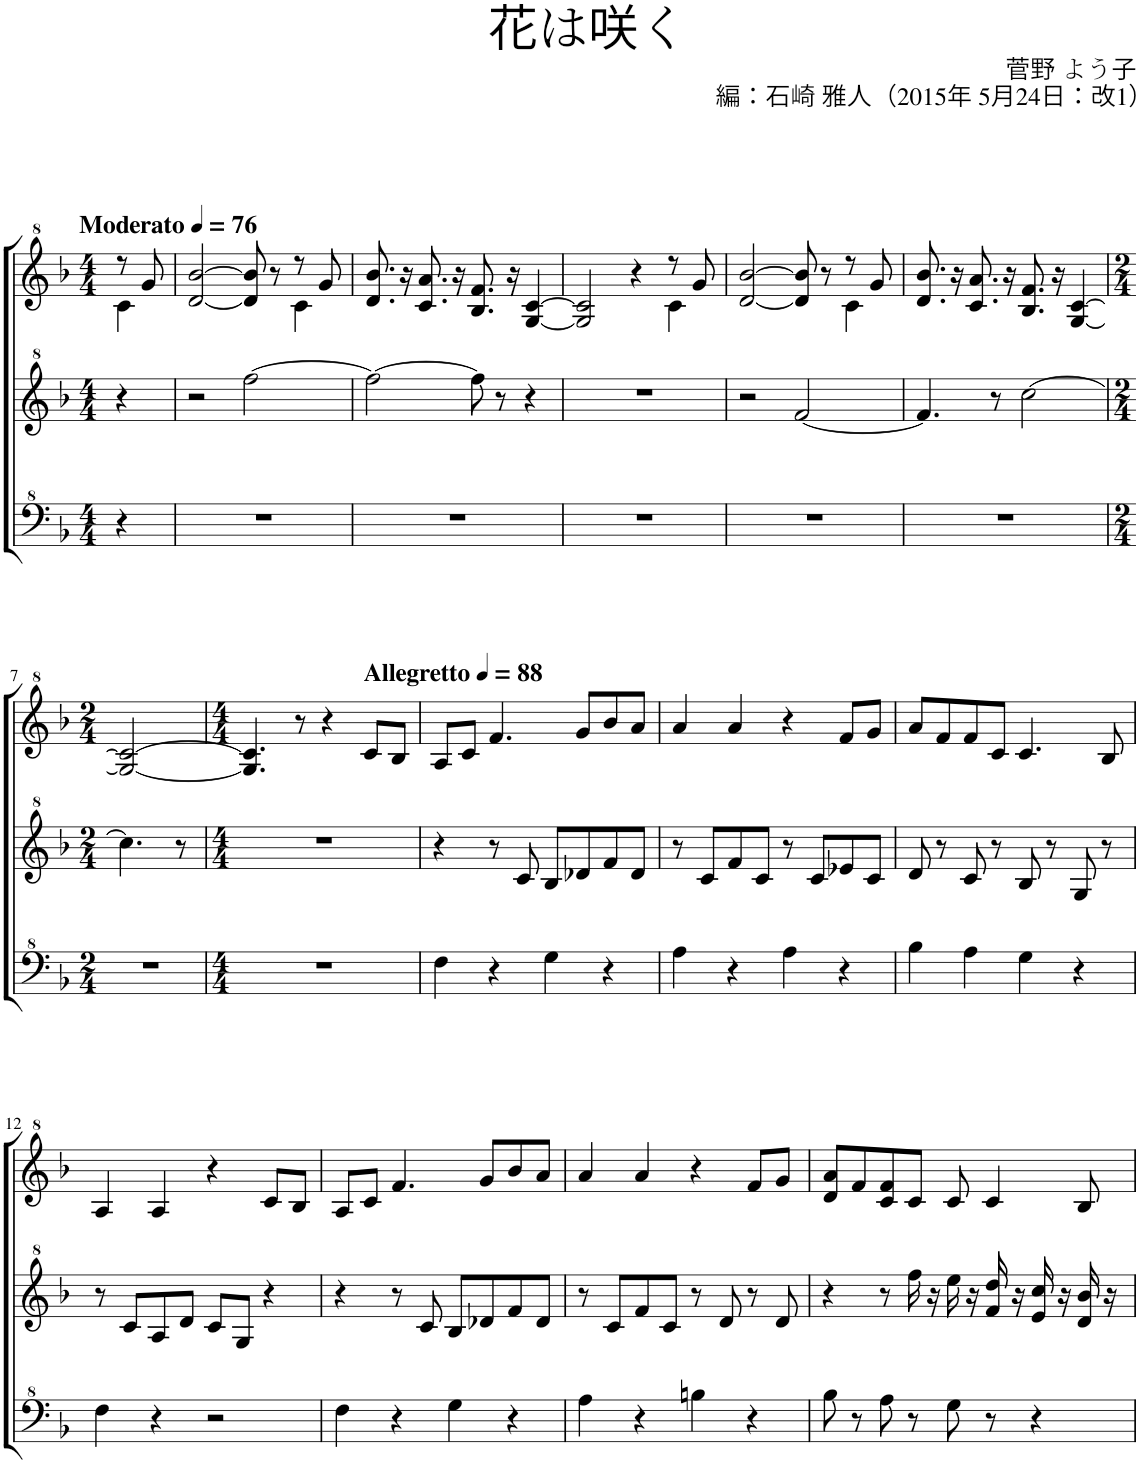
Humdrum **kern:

**kern	**kern	**kern
*part3	*part2	*part1
*staff3	*staff2	*staff1
*I"パンフルート	*I"パンフルート	*I"パンフルート
*clefF^4	*clefG^2	*clefG^2
*k[b-]	*k[b-]	*k[b-]
*M4/4	*M4/4	*M4/4
*MM76	*MM76	*MM76
=1	=1	=1
*	*	*^
!	!	!LO:TX:a:B:t=Moderato	!
4r	4r	8r	4cc\
.	.	8gg/	.
=2	=2	=2	=2
1r	2r	[2dd/ [2bb-/	2.ryy
.	[2fff\	8dd/] 8bb-/]	.
.	.	8r	.
.	.	8r	4cc\
.	.	8gg/	.
*	*	*v	*v
=3	=3	=3
1r	2fff\_	8.dd/ 8.bb-/
.	.	16r
.	.	8.cc/ 8.aa/
.	.	16r
.	8fff\]	8.b-/ 8.ff/
.	8r	.
.	.	16r
.	4r	[4g/ [4cc/
=4	=4	=4
*	*	*^
1r	1r	2g/] 2cc/]	2.ryy
.	.	4r	.
.	.	8r	4cc\
.	.	8gg/	.
=5	=5	=5	=5
1r	2r	[2dd/ [2bb-/	2.ryy
.	[2ff/	8dd/] 8bb-/]	.
.	.	8r	.
.	.	8r	4cc\
.	.	8gg/	.
*	*	*v	*v
=6	=6	=6
1r	4.ff/]	8.dd/ 8.bb-/
.	.	16r
.	.	8.cc/ 8.aa/
.	8r	.
.	.	16r
.	[2ccc\	8.b-/ 8.ff/
.	.	16r
.	.	[4g/ [4cc/
!!LO:LB:g=z
=7	=7	=7
*M2/4	*M2/4	*M2/4
2r	4.ccc\]	2g/_ 2cc/_
.	8r	.
=8	=8	=8
*M4/4	*M4/4	*M4/4
1r	1r	4.g/] 4.cc/]
.	.	8r
.	.	4r
*	*	*MM88
!	!	!LO:TX:a:B:t=Allegretto
.	.	8cc/L
.	.	8b-/J
=9	=9	=9
4f\	4r	8a/L
.	.	8cc/J
4r	8r	4.ff/
.	8cc/	.
4g\	8b-/L	.
.	8dd-X/	8gg/L
4r	8ff/	8bb-/
.	8dd-/J	8aa/J
=10	=10	=10
4a\	8r	4aa/
.	8cc/L	.
4r	8ff/	4aa/
.	8cc/J	.
4a\	8r	4r
.	8cc/L	.
4r	8ee-X/	8ff/L
.	8cc/J	8gg/J
=11	=11	=11
4b-\	8dd/	8aa/L
.	8r	8ff/
4a\	8cc/	8ff/
.	8r	8cc/J
4g\	8b-/	4.cc/
.	8r	.
4r	8g/	.
.	8r	8b-/
!!LO:LB:g=z
=12	=12	=12
4f\	8r	4a/
.	8cc/L	.
4r	8a/	4a/
.	8dd/J	.
2r	8cc/L	4r
.	8g/J	.
.	4r	8cc/L
.	.	8b-/J
=13	=13	=13
4f\	4r	8a/L
.	.	8cc/J
4r	8r	4.ff/
.	8cc/	.
4g\	8b-/L	.
.	8dd-X/	8gg/L
4r	8ff/	8bb-/
.	8dd-/J	8aa/J
=14	=14	=14
4a\	8r	4aa/
.	8cc/L	.
4r	8ff/	4aa/
.	8cc/J	.
4bn\	8r	4r
.	8dd/	.
4r	8r	8ff/L
.	8dd/	8gg/J
=15	=15	=15
8b-\	4r	8dd/ 8aa/L
8r	.	8ff/
8a\	8r	8cc/ 8ff/
8r	16fff\	8cc/J
.	16r	.
8g\	16eee\	8cc/
.	16r	.
8r	16ff/ 16ddd/	4cc/
.	16r	.
4r	16ee/ 16ccc/	.
.	16r	.
.	16dd/ 16bb-/	8b-/
.	16r	.
=	=	=
*-	*-	*-
